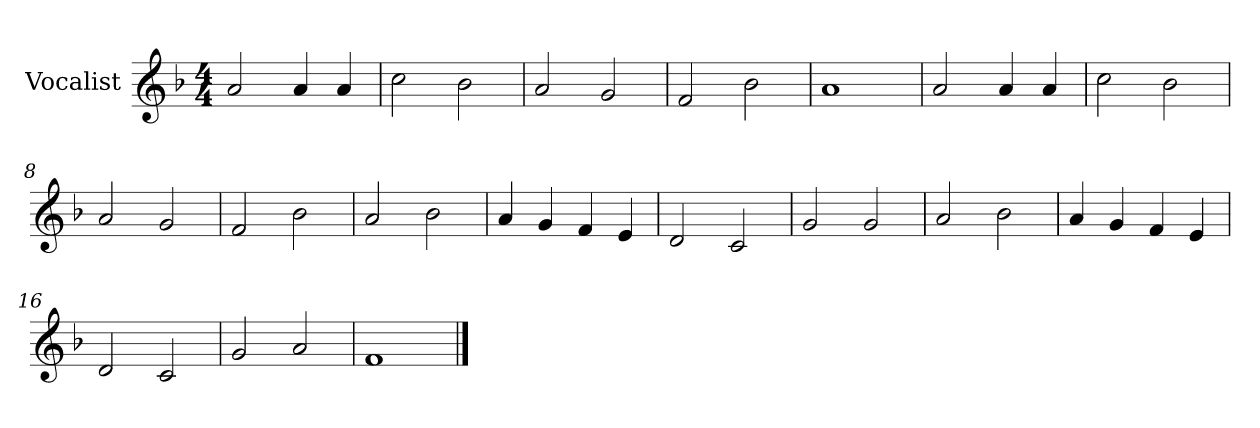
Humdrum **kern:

**kern
*part1
*staff1
*I"Vocalist
*k[b-]
*F:
*M4/4
=1
2a
4a
4a
=2
2cc
2b-
=3
2a
2g
=4
2f
2b-
=5
1a
=6
2a
4a
4a
=7
2cc
2b-
=8
2a
2g
=9
2f
2b-
=10
2a
2b-
=11
4a
4g
4f
4e
=12
2d
2c
=13
2g
2g
=14
2a
2b-
=15
4a
4g
4f
4e
=16
2d
2c
=17
2g
2a
=18
1f
==
*-
